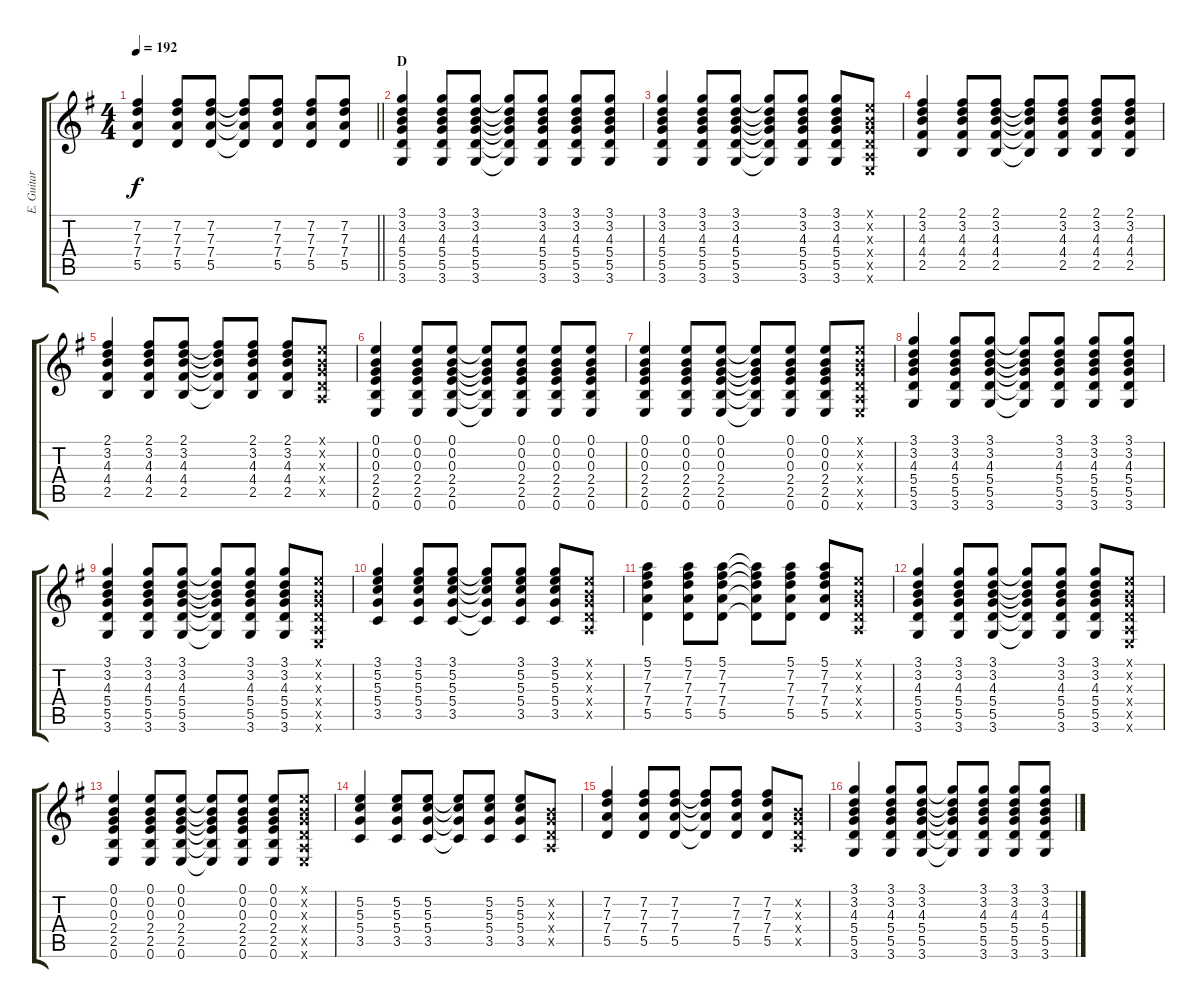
\track ("E. Guitar I" "E. Guitar ") {instrument overdrivenguitar}
\staff {score tabs}
\tuning (E4 B3 G3 D3 A2 E2) {hide}
\ts (4 4)
\tempo 192
\clef g2
\barLineRight lightlight
\ks g
(7.2 7.3 7.4 5.5).4{dy f} (7.2 7.3 7.4 5.5).8 (7.2 7.3 7.4 5.5).8 (7.2{t} 7.3{t} 7.4{t} 5.5{t}).8 (7.2 7.3 7.4 5.5).8 (7.2 7.3 7.4 5.5).8 (7.2 7.3 7.4 5.5).8 |
\section ("" "D")
(3.1 3.2 4.3 5.4 5.5 3.6).4 (3.1 3.2 4.3 5.4 5.5 3.6).8 (3.1 3.2 4.3 5.4 5.5 3.6).8 (3.1{t} 3.2{t} 4.3{t} 5.4{t} 5.5{t} 3.6{t}).8 (3.1 3.2 4.3 5.4 5.5 3.6).8 (3.1 3.2 4.3 5.4 5.5 3.6).8 (3.1 3.2 4.3 5.4 5.5 3.6).8 |
(3.1 3.2 4.3 5.4 5.5 3.6).4 (3.1 3.2 4.3 5.4 5.5 3.6).8 (3.1 3.2 4.3 5.4 5.5 3.6).8 (3.1{t} 3.2{t} 4.3{t} 5.4{t} 5.5{t} 3.6{t}).8 (3.1 3.2 4.3 5.4 5.5 3.6).8 (3.1 3.2 4.3 5.4 5.5 3.6).8 (0.1{x} 0.2{x} 0.3{x} 0.4{x} 0.5{x} 0.6{x}).8 |
(2.1 3.2 4.3 4.4 2.5).4 (2.1 3.2 4.3 4.4 2.5).8 (2.1 3.2 4.3 4.4 2.5).8 (2.1{t} 3.2{t} 4.3{t} 4.4{t} 2.5{t}).8 (2.1 3.2 4.3 4.4 2.5).8 (2.1 3.2 4.3 4.4 2.5).8 (2.1 3.2 4.3 4.4 2.5).8 |
(2.1 3.2 4.3 4.4 2.5).4 (2.1 3.2 4.3 4.4 2.5).8 (2.1 3.2 4.3 4.4 2.5).8 (2.1{t} 3.2{t} 4.3{t} 4.4{t} 2.5{t}).8 (2.1 3.2 4.3 4.4 2.5).8 (2.1 3.2 4.3 4.4 2.5).8 (0.1{x} 0.2{x} 0.3{x} 0.4{x} 0.5{x}).8 |
(0.1 0.2 0.3 2.4 2.5 0.6).4 (0.1 0.2 0.3 2.4 2.5 0.6).8 (0.1 0.2 0.3 2.4 2.5 0.6).8 (0.1{t} 0.2{t} 0.3{t} 2.4{t} 2.5{t} 0.6{t}).8 (0.1 0.2 0.3 2.4 2.5 0.6).8 (0.1 0.2 0.3 2.4 2.5 0.6).8 (0.1 0.2 0.3 2.4 2.5 0.6).8 |
(0.1 0.2 0.3 2.4 2.5 0.6).4 (0.1 0.2 0.3 2.4 2.5 0.6).8 (0.1 0.2 0.3 2.4 2.5 0.6).8 (0.1{t} 0.2{t} 0.3{t} 2.4{t} 2.5{t} 0.6{t}).8 (0.1 0.2 0.3 2.4 2.5 0.6).8 (0.1 0.2 0.3 2.4 2.5 0.6).8 (0.1{x} 0.2{x} 0.3{x} 0.4{x} 0.5{x} 0.6{x}).8 |
(3.1 3.2 4.3 5.4 5.5 3.6).4 (3.1 3.2 4.3 5.4 5.5 3.6).8 (3.1 3.2 4.3 5.4 5.5 3.6).8 (3.1{t} 3.2{t} 4.3{t} 5.4{t} 5.5{t} 3.6{t}).8 (3.1 3.2 4.3 5.4 5.5 3.6).8 (3.1 3.2 4.3 5.4 5.5 3.6).8 (3.1 3.2 4.3 5.4 5.5 3.6).8 |
(3.1 3.2 4.3 5.4 5.5 3.6).4 (3.1 3.2 4.3 5.4 5.5 3.6).8 (3.1 3.2 4.3 5.4 5.5 3.6).8 (3.1{t} 3.2{t} 4.3{t} 5.4{t} 5.5{t} 3.6{t}).8 (3.1 3.2 4.3 5.4 5.5 3.6).8 (3.1 3.2 4.3 5.4 5.5 3.6).8 (0.1{x} 0.2{x} 0.3{x} 0.4{x} 0.5{x} 0.6{x}).8 |
(3.1 5.2 5.3 5.4 3.5).4 (3.1 5.2 5.3 5.4 3.5).8 (3.1 5.2 5.3 5.4 3.5).8 (3.1{t} 5.2{t} 5.3{t} 5.4{t} 3.5{t}).8 (3.1 5.2 5.3 5.4 3.5).8 (3.1 5.2 5.3 5.4 3.5).8 (0.1{x} 0.2{x} 0.3{x} 0.4{x} 0.5{x}).8 |
(5.1 7.2 7.3 7.4 5.5).4 (5.1 7.2 7.3 7.4 5.5).8 (5.1 7.2 7.3 7.4 5.5).8 (5.1{t} 7.2{t} 7.3{t} 7.4{t} 5.5{t}).8 (5.1 7.2 7.3 7.4 5.5).8 (5.1 7.2 7.3 7.4 5.5).8 (0.1{x} 0.2{x} 0.3{x} 0.4{x} 0.5{x}).8 |
(3.1 3.2 4.3 5.4 5.5 3.6).4 (3.1 3.2 4.3 5.4 5.5 3.6).8 (3.1 3.2 4.3 5.4 5.5 3.6).8 (3.1{t} 3.2{t} 4.3{t} 5.4{t} 5.5{t} 3.6{t}).8 (3.1 3.2 4.3 5.4 5.5 3.6).8 (3.1 3.2 4.3 5.4 5.5 3.6).8 (0.1{x} 0.2{x} 0.3{x} 0.4{x} 0.5{x} 0.6{x}).8 |
(0.1 0.2 0.3 2.4 2.5 0.6).4 (0.1 0.2 0.3 2.4 2.5 0.6).8 (0.1 0.2 0.3 2.4 2.5 0.6).8 (0.1{t} 0.2{t} 0.3{t} 2.4{t} 2.5{t} 0.6{t}).8 (0.1 0.2 0.3 2.4 2.5 0.6).8 (0.1 0.2 0.3 2.4 2.5 0.6).8 (0.1{x} 0.2{x} 0.3{x} 0.4{x} 0.5{x} 0.6{x}).8 |
(5.2 5.3 5.4 3.5).4 (5.2 5.3 5.4 3.5).8 (5.2 5.3 5.4 3.5).8 (5.2{t} 5.3{t} 5.4{t} 3.5{t}).8 (5.2 5.3 5.4 3.5).8 (5.2 5.3 5.4 3.5).8 (0.2{x} 0.3{x} 0.4{x} 0.5{x}).8 |
(7.2 7.3 7.4 5.5).4 (7.2 7.3 7.4 5.5).8 (7.2 7.3 7.4 5.5).8 (7.2{t} 7.3{t} 7.4{t} 5.5{t}).8 (7.2 7.3 7.4 5.5).8 (7.2 7.3 7.4 5.5).8 (0.2{x} 0.3{x} 0.4{x} 0.5{x}).8 |
(3.1 3.2 4.3 5.4 5.5 3.6).4 (3.1 3.2 4.3 5.4 5.5 3.6).8 (3.1 3.2 4.3 5.4 5.5 3.6).8 (3.1{t} 3.2{t} 4.3{t} 5.4{t} 5.5{t} 3.6{t}).8 (3.1 3.2 4.3 5.4 5.5 3.6).8 (3.1 3.2 4.3 5.4 5.5 3.6).8 (3.1 3.2 4.3 5.4 5.5 3.6).8
